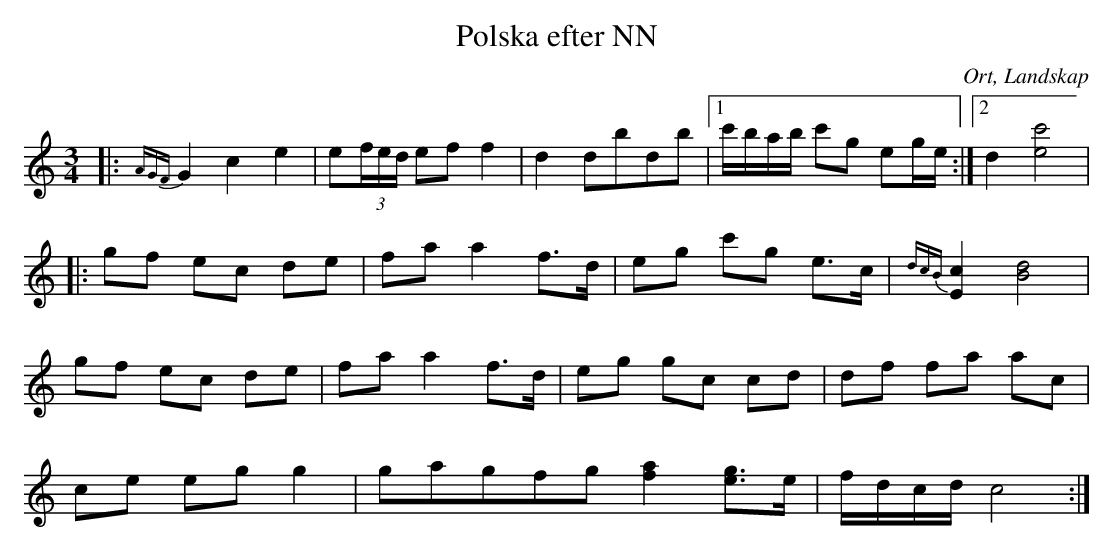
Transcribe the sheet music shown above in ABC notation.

X:1
T:Polska efter NN
O:Ort, Landskap
M:3/4
L:1/8
K:C
|:{AGF}G2 c2 e2|e(3f/e/d/ ef f2|d2 dbdb|1 c'/b/a/b/ c'g eg/e/:|2 d2 [e4c'4]|
|:gf ec de|fa a2 f>d|eg c'g e>c|{d4/3c4/3B4/3}[E2c2] [B4d4]|
gf ec de|fa a2 f>d|eg gc cd|df fa ac|
ce eg g2|g2/5a2/5g2/5f2/5g2/5 [f2a2] [eg]>e|f/d/c/d/  c4:|
